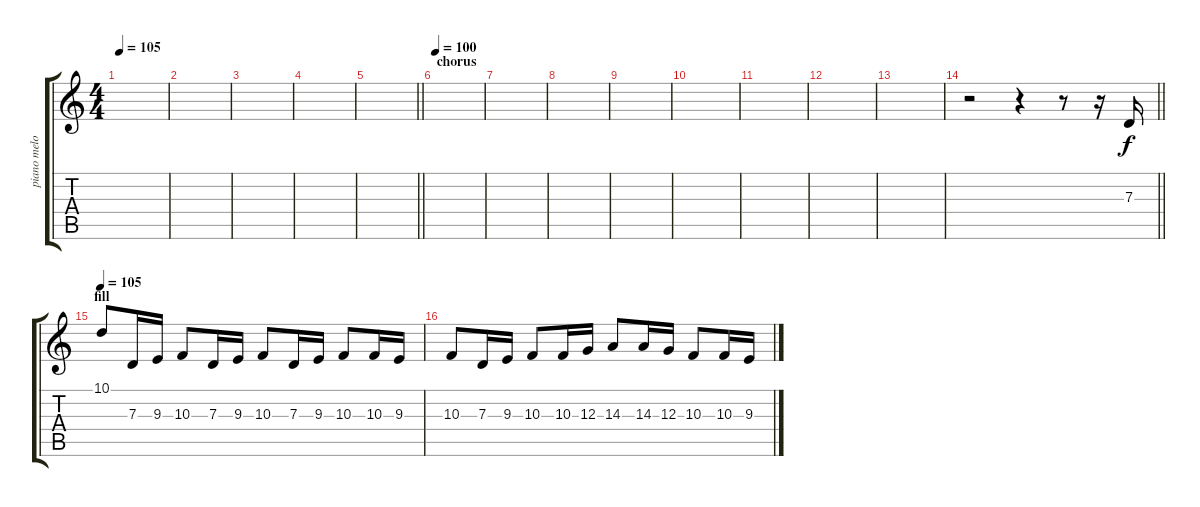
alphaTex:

\track ("piano melody" "piano melo") {instrument acousticgrandpiano}
\staff {score tabs}
\tuning (E4 B3 G3 D3 A2 E2) {hide}
\ts (4 4)
\tempo 105
\clef g2
\ks c
|
|
|
|
\barLineRight lightlight
|
\section ("" "chorus")
\tempo 100
|
|
|
|
|
|
|
|
\barLineRight lightlight
r.2 r.4 r.8 r.16 7.3.16 |
\section ("" "fill")
\tempo 105
10.1.8 7.3.16 9.3.16 10.3.8 7.3.16 9.3.16 10.3.8 7.3.16 9.3.16 10.3.8 10.3.16 9.3.16 |
10.3.8 7.3.16 9.3.16 10.3.8 10.3.16 12.3.16 14.3.8 14.3.16 12.3.16 10.3.8 10.3.16 9.3.16
